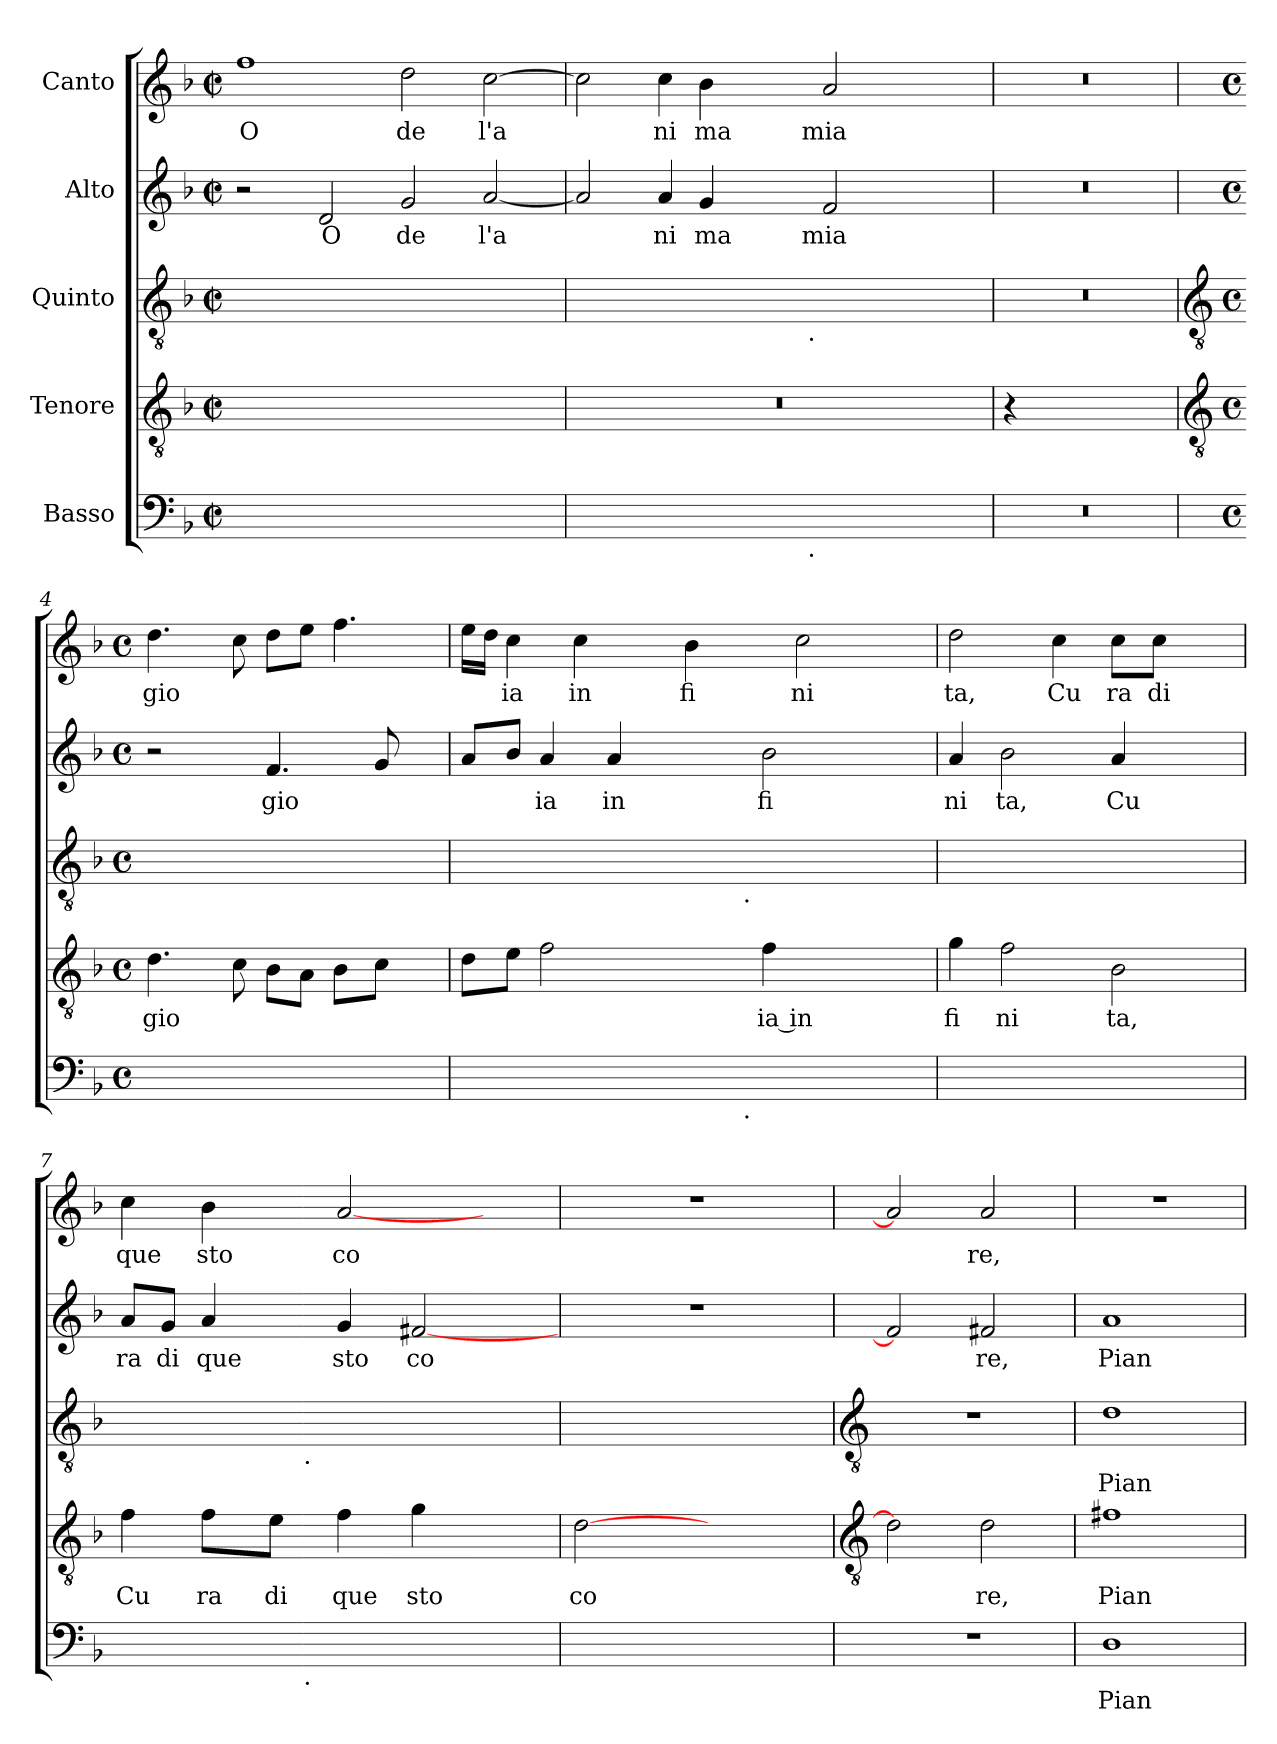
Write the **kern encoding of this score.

**kern	**text	**kern	**text	**kern	**text	**kern	**text	**kern	**text
*part5	*part5	*part4	*part4	*part3	*part3	*part2	*part2	*part1	*part1
*staff5	*staff5	*staff4	*staff4	*staff3	*staff3	*staff2	*staff2	*staff1	*staff1
*I"Basso	*	*I"Tenore	*	*I"Quinto	*	*I"Alto	*	*I"Canto	*
*clefF4	*	*clefGv2	*	*clefGv2	*	*clefG2	*	*clefG2	*
*k[b-]	*	*k[b-]	*	*k[b-]	*	*k[b-]	*	*k[b-]	*
*F:	*	*F:	*	*F:	*	*F:	*	*F:	*
*M4/2	*	*M4/2	*	*M4/2	*	*M4/2	*	*M4/2	*
*met(c|)	*	*met(c|)	*	*met(c|)	*	*met(c|)	*	*met(c|)	*
=1	=1	=1	=1	=1	=1	=1	=1	=1	=1
!	!	!	!	!	!	!	!	!	!LO:LY:b
4ryy	.	4ryy	.	4ryy	.	2r	.	1ff	O
4ryy	.	4ryy	.	4ryy	.	.	.	.	.
!	!	!	!	!	!	!	!LO:LY:b	!	!
4ryy	.	4ryy	.	4ryy	.	2d/	O	.	.
4ryy	.	4ryy	.	4ryy	.	.	.	.	.
!	!	!	!	!	!	!	!LO:LY:b	!	!LO:LY:b
4ryy	.	4ryy	.	4ryy	.	2g/	de	2dd\	de
4ryy	.	4ryy	.	4ryy	.	.	.	.	.
!	!	!	!	!	!	!	!LO:LY:b	!	!LO:LY:b
4ryy	.	4ryy	.	4ryy	.	[2a/	l'a	[2cc\	l'a
4ryy	.	4ryy	.	4ryy	.	.	.	.	.
=2	=2	=2	=2	=2	=2	=2	=2	=2	=2
4ryy	.	0r	.	4ryy	.	2a/]	.	2cc\]	.
4ryy	.	.	.	4ryy	.	.	.	.	.
!	!	!	!	!	!	!	!LO:LY:b	!	!LO:LY:b
4ryy	.	.	.	4ryy	.	4a/	ni	4cc\	ni
!	!	!	!	!	!	!	!LO:LY:b	!	!LO:LY:b
64ryy	.	.	.	64ryy	.	4g/	ma	4b-\	ma
64ryy	.	.	.	64ryy	.	.	.	.	.
64ryy	.	.	.	64ryy	.	.	.	.	.
64ryy	.	.	.	64ryy	.	.	.	.	.
64ryy	.	.	.	64ryy	.	.	.	.	.
64ryy	.	.	.	64ryy	.	.	.	.	.
64ryy	.	.	.	64ryy	.	.	.	.	.
64ryy	.	.	.	64ryy	.	.	.	.	.
64ryy	.	.	.	64ryy	.	.	.	.	.
64ryy	.	.	.	64ryy	.	.	.	.	.
64ryy	.	.	.	64ryy	.	.	.	.	.
64ryy	.	.	.	64ryy	.	.	.	.	.
64ryy	.	.	.	64ryy	.	.	.	.	.
64ryy	.	.	.	64ryy	.	.	.	.	.
!	!	!	!	!LO:TX:b:t=.	!	!	!	!	!
!LO:TX:b:t=.	!	!	!	!	!	!	!	!	!
64ryy	.	.	.	64ryy	.	.	.	.	.
4ryy	.	.	.	4ryy	.	.	.	.	.
!	!	!	!	!	!	!	!LO:LY:b	!	!LO:LY:b
.	.	.	.	.	.	2f/	mia	2a/	mia
2ryy	.	.	.	2ryy	.	.	.	.	.
.	.	.	.	.	.	2ryy	.	2ryy	.
4ryy	.	.	.	4ryy	.	.	.	.	.
64ryy	.	.	.	64ryy	.	.	.	.	.
=3	=3	=3	=3	=3	=3	=3	=3	=3	=3
0r	.	4r	.	0r	.	0r	.	0r	.
.	.	1..ryy	.	.	.	.	.	.	.
!!LO:LB:g=z
=4	=4	=4	=4	=4	=4	=4	=4	=4	=4
*	*	*clefGv2	*	*clefGv2	*	*	*	*	*
*M4/4	*	*M4/4	*	*M4/4	*	*M4/4	*	*M4/4	*
*met(c)	*	*met(c)	*	*met(c)	*	*met(c)	*	*met(c)	*
!	!	!	!LO:LY:b	!	!	!	!	!	!LO:LY:b
4ryy	.	4.d\	gio	4ryy	.	2r	.	4.dd\	gio
4ryy	.	.	.	4ryy	.	.	.	.	.
.	.	8c\	.	.	.	.	.	8cc\	.
!	!	!	!	!	!	!	!LO:LY:b	!	!
4ryy	.	8B-\L	.	4ryy	.	4.f/	gio	8dd\L	.
.	.	8A\J	.	.	.	.	.	8ee\J	.
64ryy	.	8B-\L	.	64ryy	.	.	.	4.ff\	.
4ryy	.	.	.	4ryy	.	.	.	.	.
.	.	8c\J	.	.	.	8g/	.	.	.
.	.	8ryy	.	.	.	8ryy	.	.	.
16..ryy	.	.	.	16..ryy	.	.	.	.	.
=5A	=5A	=5A	=5A	=5A	=5A	=5A	=5A	=5A	=5A
4ryy	.	8d\L	.	4ryy	.	8a/L	.	16ee\LL	.
.	.	.	.	.	.	.	.	16dd\JJ	.
!	!	!	!	!	!	!	!	!	!LO:LY:b
.	.	8e\J	.	.	.	8b-/J	.	4cc\	ia
!	!	!	!	!	!	!	!LO:LY:b	!	!
4ryy	.	2f\	.	4ryy	.	4a/	ia	.	.
!	!	!	!	!	!	!	!	!	!LO:LY:b
.	.	.	.	.	.	.	.	4cc\	in
!	!	!	!	!	!	!	!LO:LY:b	!	!
64ryy	.	.	.	64ryy	.	4a/	in	.	.
64ryy	.	.	.	64ryy	.	.	.	.	.
64ryy	.	.	.	64ryy	.	.	.	.	.
64ryy	.	.	.	64ryy	.	.	.	.	.
64ryy	.	.	.	64ryy	.	.	.	.	.
64ryy	.	.	.	64ryy	.	.	.	.	.
64ryy	.	.	.	64ryy	.	.	.	.	.
64ryy	.	.	.	64ryy	.	.	.	.	.
!	!	!	!	!	!	!	!	!	!LO:LY:b
64ryy	.	.	.	64ryy	.	.	.	4b-\	fi
64ryy	.	.	.	64ryy	.	.	.	.	.
64ryy	.	.	.	64ryy	.	.	.	.	.
64ryy	.	.	.	64ryy	.	.	.	.	.
64ryy	.	.	.	64ryy	.	.	.	.	.
64ryy	.	.	.	64ryy	.	.	.	.	.
!	!	!	!	!LO:TX:b:t=.	!	!	!	!	!
!LO:TX:b:t=.	!	!	!	!	!	!	!	!	!
64ryy	.	.	.	64ryy	.	.	.	.	.
4ryy	.	.	.	4ryy	.	.	.	.	.
!	!	!	!LO:LY:b	!	!	!	!LO:LY:b	!	!
.	.	4f\	ia in	.	.	2b-\	fi	.	.
!	!	!	!	!	!	!	!	!	!LO:LY:b
.	.	.	.	.	.	.	.	2cc\	ni
4ryy	.	.	.	4ryy	.	.	.	.	.
.	.	4.ryy	.	.	.	.	.	.	.
8ryy	.	.	.	8ryy	.	.	.	.	.
.	.	.	.	.	.	8ryy	.	.	.
64ryy	.	.	.	64ryy	.	.	.	.	.
=6A	=6A	=6A	=6A	=6A	=6A	=6A	=6A	=6A	=6A
!	!	!	!LO:LY:b	!	!	!	!LO:LY:b	!	!LO:LY:b
4ryy	.	4g\	fi	4ryy	.	4a/	ni	2dd\	ta,
!	!	!	!LO:LY:b	!	!	!	!LO:LY:b	!	!
4ryy	.	2f\	ni	4ryy	.	2b-\	ta,	.	.
!	!	!	!	!	!	!	!	!	!LO:LY:b
64ryy	.	.	.	64ryy	.	.	.	4cc\	Cu
4ryy	.	.	.	4ryy	.	.	.	.	.
!	!	!	!LO:LY:b	!	!	!	!LO:LY:b	!	!LO:LY:b
.	.	2B-\	ta,	.	.	4a/	Cu	8cc\L	ra
4ryy	.	.	.	4ryy	.	.	.	.	.
!	!	!	!	!	!	!	!	!	!LO:LY:b
.	.	.	.	.	.	.	.	8cc\J	di
.	.	.	.	.	.	4ryy	.	4ryy	.
8...ryy	.	.	.	8...ryy	.	.	.	.	.
=7A	=7A	=7A	=7A	=7A	=7A	=7A	=7A	=7A	=7A
!	!	!	!LO:LY:b	!	!	!	!LO:LY:b	!	!LO:LY:b
4ryy	.	4f\	Cu	4ryy	.	8a/L	ra	4cc\	que
!	!	!	!	!	!	!	!LO:LY:b	!	!
.	.	.	.	.	.	8g/J	di	.	.
!	!	!	!LO:LY:b	!	!	!	!LO:LY:b	!	!LO:LY:b
32ryy	.	8f\L	ra	32ryy	.	4a/	que	4b-\	sto
32ryy	.	.	.	32ryy	.	.	.	.	.
32ryy	.	.	.	32ryy	.	.	.	.	.
32ryy	.	.	.	32ryy	.	.	.	.	.
!	!	!	!LO:LY:b	!	!	!	!	!	!
32ryy	.	8e\J	di	32ryy	.	.	.	.	.
32ryy	.	.	.	32ryy	.	.	.	.	.
!	!	!	!	!LO:TX:b:t=.	!	!	!	!	!
!LO:TX:b:t=.	!	!	!	!	!	!	!	!	!
32ryy	.	.	.	32ryy	.	.	.	.	.
4ryy	.	.	.	4ryy	.	.	.	.	.
!	!	!	!LO:LY:b	!	!	!	!LO:LY:b	!	!LO:LY:b
.	.	4f\	que	.	.	4g/	sto	[2a/	co
4ryy	.	.	.	4ryy	.	.	.	.	.
!	!	!	!LO:LY:b	!	!	!	!LO:LY:b	!	!
.	.	4g\	sto	.	.	[2f#X/	co	.	.
4ryy	.	.	.	4ryy	.	.	.	.	.
.	.	4ryy	.	.	.	.	.	4ryy	.
32ryy	.	.	.	32ryy	.	.	.	.	.
=8	=8	=8	=8	=8	=8	=8	=8	=8	=8
!	!	!	!LO:LY:b	!	!	!	!	!	!
4ryy	.	[2d\	co	4ryy	.	1r	.	1r	.
32ryy	.	.	.	32ryy	.	.	.	.	.
2ryy	.	.	.	2ryy	.	.	.	.	.
.	.	2ryy	.	.	.	.	.	.	.
8..ryy	.	.	.	8..ryy	.	.	.	.	.
!!LO:LB:g=z
=9	=9	=9	=9	=9	=9	=9	=9	=9	=9
*	*	*clefGv2	*	*clefGv2	*	*	*	*	*
1r	.	2d\]	.	1r	.	2f#/]	.	2a/]	.
!	!	!	!LO:LY:b	!	!	!	!LO:LY:b	!	!LO:LY:b
.	.	2d\	re,	.	.	2f#X/	re,	2a/	re,
=10	=10	=10	=10	=10	=10	=10	=10	=10	=10
!	!LO:LY:b	!	!LO:LY:b	!	!LO:LY:b	!	!LO:LY:b	!	!
1D	Pian-	1f#X	Pian	1d	Pian	1a	Pian	1r	.
=	=	=	=	=	=	=	=	=	=
*-	*-	*-	*-	*-	*-	*-	*-	*-	*-
